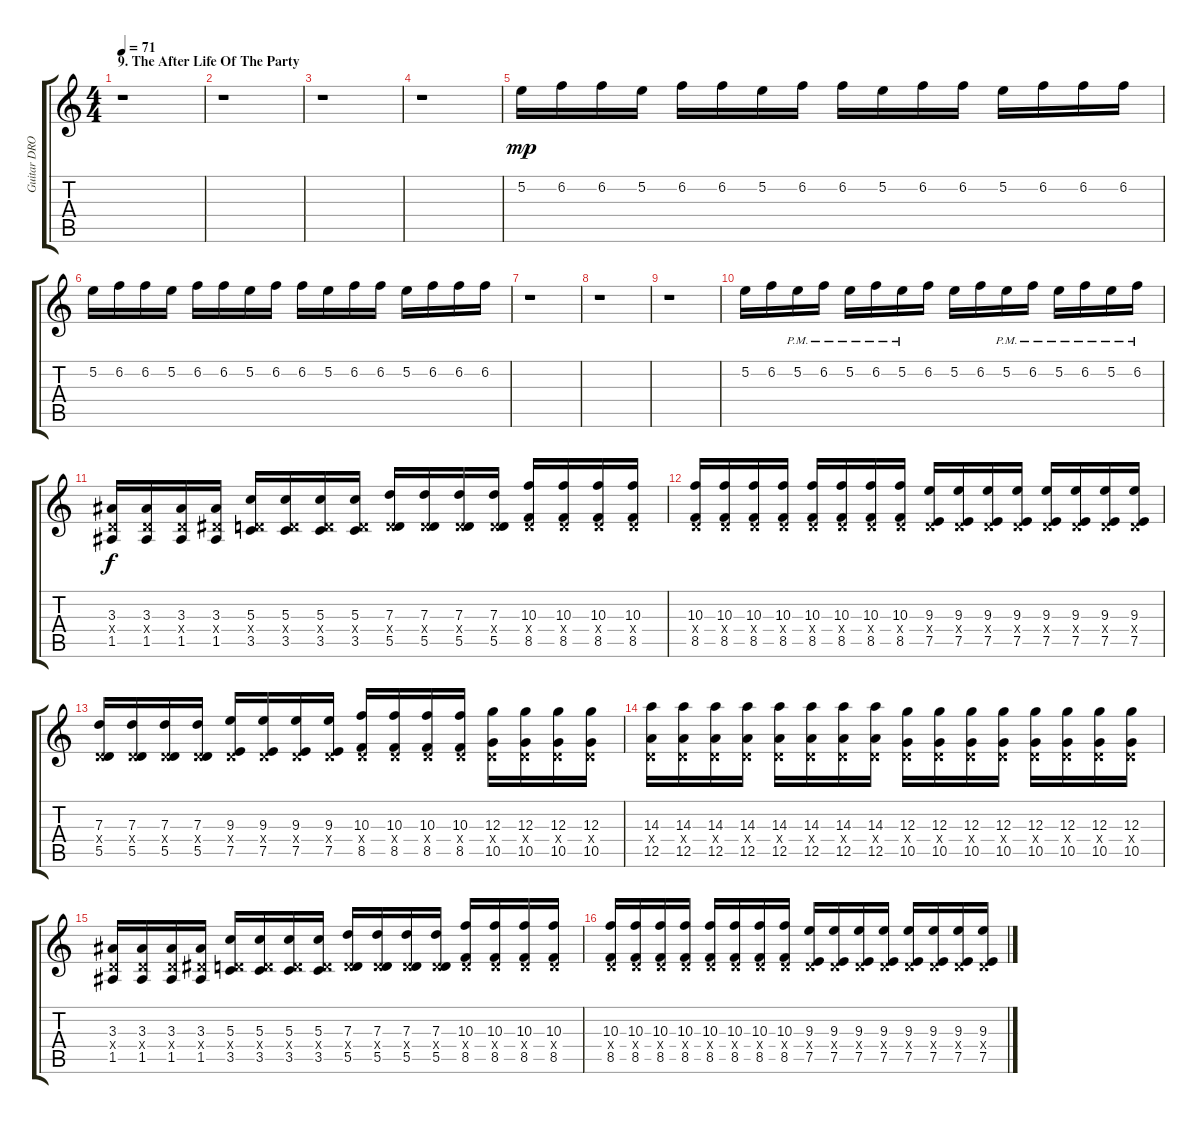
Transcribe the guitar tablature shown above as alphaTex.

\track ("Guitar DROP-D ONE" "Guitar DRO") {instrument distortionguitar}
\staff {score tabs}
\tuning (E4 B3 G3 D3 A2 D2) {hide}
\ts (4 4)
\section ("" "9. The After Life Of The Party")
\tempo 71
\clef g2
\ks c
r.1{dy mp volume 16 instrument distortionguitar} |
r.1 |
r.1 |
r.1 |
5.2.16 6.2.16 6.2.16 5.2.16 6.2.16 6.2.16 5.2.16 6.2.16 6.2.16 5.2.16 6.2.16 6.2.16 5.2.16 6.2.16 6.2.16 6.2.16 |
5.2.16 6.2.16 6.2.16 5.2.16 6.2.16 6.2.16 5.2.16 6.2.16 6.2.16 5.2.16 6.2.16 6.2.16 5.2.16 6.2.16 6.2.16 6.2.16 |
r.1 |
r.1 |
r.1 |
5.2.16 6.2.16 5.2{pm}.16 6.2{pm}.16 5.2{pm}.16 6.2{pm}.16 5.2{pm}.16 6.2.16 5.2.16 6.2.16 5.2{pm}.16 6.2{pm}.16 5.2{pm}.16 6.2{pm}.16 5.2{pm}.16 6.2{pm}.16 |
(3.3 0.4{x} 1.5).16{dy f balance 2} (3.3 0.4{x} 1.5).16 (3.3 0.4{x} 1.5).16 (3.3 1.4{x} 1.5).16 (5.3 0.4{x} 3.5).16 (5.3 0.4{x} 3.5).16 (5.3 0.4{x} 3.5).16 (5.3 0.4{x} 3.5).16 (7.3 0.4{x} 5.5).16 (7.3 0.4{x} 5.5).16 (7.3 0.4{x} 5.5).16 (7.3 0.4{x} 5.5).16 (10.3 0.4{x} 8.5).16 (10.3 0.4{x} 8.5).16 (10.3 0.4{x} 8.5).16 (10.3 0.4{x} 8.5).16 |
(10.3 0.4{x} 8.5).16 (10.3 0.4{x} 8.5).16 (10.3 0.4{x} 8.5).16 (10.3 0.4{x} 8.5).16 (10.3 0.4{x} 8.5).16 (10.3 0.4{x} 8.5).16 (10.3 0.4{x} 8.5).16 (10.3 0.4{x} 8.5).16 (9.3 0.4{x} 7.5).16 (9.3 0.4{x} 7.5).16 (9.3 0.4{x} 7.5).16 (9.3 0.4{x} 7.5).16 (9.3 0.4{x} 7.5).16 (9.3 0.4{x} 7.5).16 (9.3 0.4{x} 7.5).16 (9.3 0.4{x} 7.5).16 |
(7.3 0.4{x} 5.5).16 (7.3 0.4{x} 5.5).16 (7.3 0.4{x} 5.5).16 (7.3 0.4{x} 5.5).16 (9.3 0.4{x} 7.5).16 (9.3 0.4{x} 7.5).16 (9.3 0.4{x} 7.5).16 (9.3 0.4{x} 7.5).16 (10.3 0.4{x} 8.5).16 (10.3 0.4{x} 8.5).16 (10.3 0.4{x} 8.5).16 (10.3 0.4{x} 8.5).16 (12.3 0.4{x} 10.5).16 (12.3 0.4{x} 10.5).16 (12.3 0.4{x} 10.5).16 (12.3 0.4{x} 10.5).16 |
(14.3 0.4{x} 12.5).16 (14.3 0.4{x} 12.5).16 (14.3 0.4{x} 12.5).16 (14.3 0.4{x} 12.5).16 (14.3 0.4{x} 12.5).16 (14.3 0.4{x} 12.5).16 (14.3 0.4{x} 12.5).16 (14.3 0.4{x} 12.5).16 (12.3 0.4{x} 10.5).16 (12.3 0.4{x} 10.5).16 (12.3 0.4{x} 10.5).16 (12.3 0.4{x} 10.5).16 (12.3 0.4{x} 10.5).16 (12.3 0.4{x} 10.5).16 (12.3 0.4{x} 10.5).16 (12.3 0.4{x} 10.5).16 |
(3.3 0.4{x} 1.5).16 (3.3 0.4{x} 1.5).16 (3.3 0.4{x} 1.5).16 (3.3 1.4{x} 1.5).16 (5.3 0.4{x} 3.5).16 (5.3 0.4{x} 3.5).16 (5.3 0.4{x} 3.5).16 (5.3 0.4{x} 3.5).16 (7.3 0.4{x} 5.5).16 (7.3 0.4{x} 5.5).16 (7.3 0.4{x} 5.5).16 (7.3 0.4{x} 5.5).16 (10.3 0.4{x} 8.5).16 (10.3 0.4{x} 8.5).16 (10.3 0.4{x} 8.5).16 (10.3 0.4{x} 8.5).16 |
(10.3 0.4{x} 8.5).16 (10.3 0.4{x} 8.5).16 (10.3 0.4{x} 8.5).16 (10.3 0.4{x} 8.5).16 (10.3 0.4{x} 8.5).16 (10.3 0.4{x} 8.5).16 (10.3 0.4{x} 8.5).16 (10.3 0.4{x} 8.5).16 (9.3 0.4{x} 7.5).16 (9.3 0.4{x} 7.5).16 (9.3 0.4{x} 7.5).16 (9.3 0.4{x} 7.5).16 (9.3 0.4{x} 7.5).16 (9.3 0.4{x} 7.5).16 (9.3 0.4{x} 7.5).16 (9.3 0.4{x} 7.5).16
